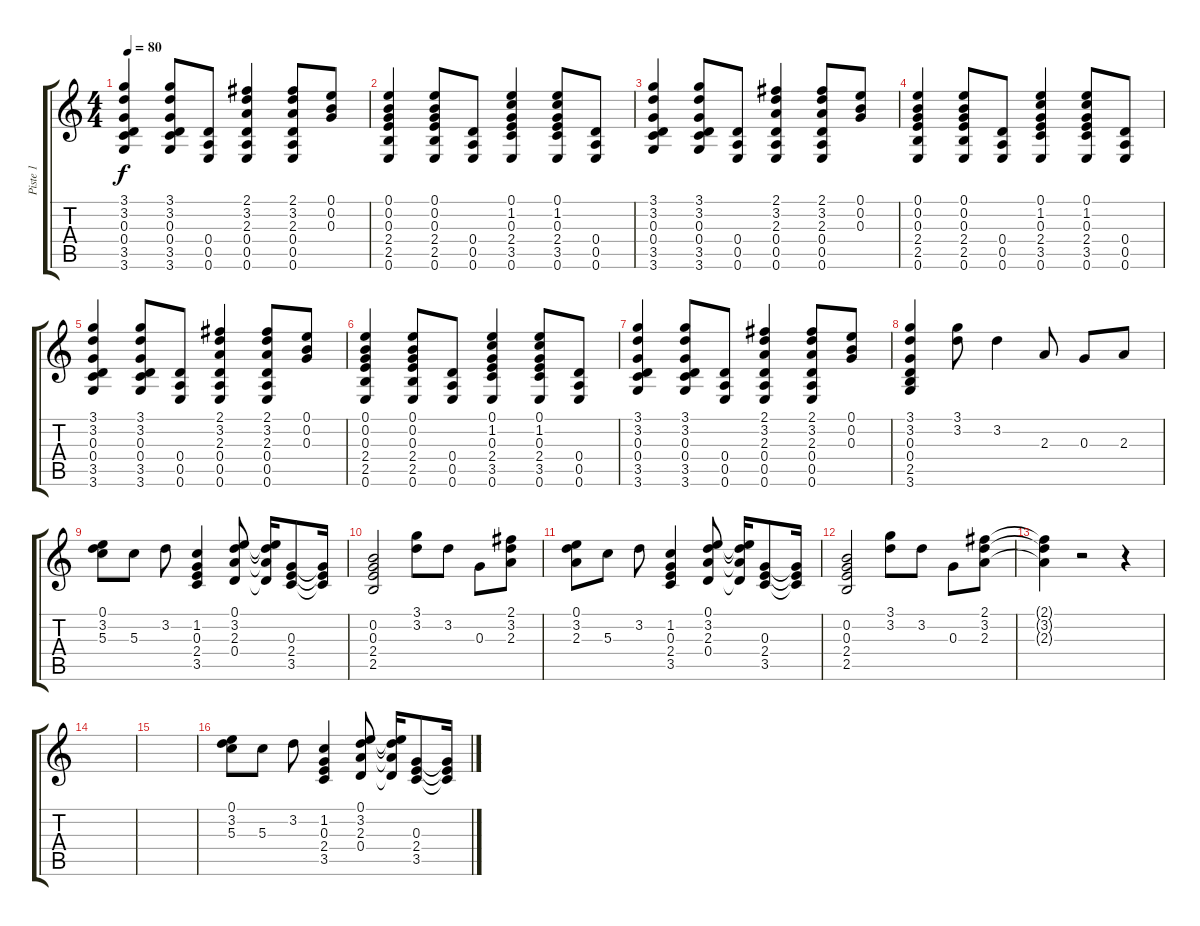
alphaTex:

\track ("Piste 1" "Piste 1") {instrument acousticguitarnylon}
\staff {score tabs}
\tuning (E4 B3 G3 D3 A2 E2) {hide}
\ts (4 4)
\tempo 80
\clef g2
\ks c
(3.1 3.2 0.3 0.4 3.5 3.6).4{dy f} (3.1 3.2 0.3 0.4 3.5 3.6).8 (0.4 0.5 0.6).8 (2.1 3.2 2.3 0.4 0.5 0.6).4 (2.1 3.2 2.3 0.4 0.5 0.6).8 (0.1 0.2 0.3).8 |
(0.1 0.2 0.3 2.4 2.5 0.6).4 (0.1 0.2 0.3 2.4 2.5 0.6).8 (0.4 0.5 0.6).8 (0.1 1.2 0.3 2.4 3.5 0.6).4 (0.1 1.2 0.3 2.4 3.5 0.6).8 (0.4 0.5 0.6).8 |
(3.1 3.2 0.3 0.4 3.5 3.6).4 (3.1 3.2 0.3 0.4 3.5 3.6).8 (0.4 0.5 0.6).8 (2.1 3.2 2.3 0.4 0.5 0.6).4 (2.1 3.2 2.3 0.4 0.5 0.6).8 (0.1 0.2 0.3).8 |
(0.1 0.2 0.3 2.4 2.5 0.6).4 (0.1 0.2 0.3 2.4 2.5 0.6).8 (0.4 0.5 0.6).8 (0.1 1.2 0.3 2.4 3.5 0.6).4 (0.1 1.2 0.3 2.4 3.5 0.6).8 (0.4 0.5 0.6).8 |
(3.1 3.2 0.3 0.4 3.5 3.6).4 (3.1 3.2 0.3 0.4 3.5 3.6).8 (0.4 0.5 0.6).8 (2.1 3.2 2.3 0.4 0.5 0.6).4 (2.1 3.2 2.3 0.4 0.5 0.6).8 (0.1 0.2 0.3).8 |
(0.1 0.2 0.3 2.4 2.5 0.6).4 (0.1 0.2 0.3 2.4 2.5 0.6).8 (0.4 0.5 0.6).8 (0.1 1.2 0.3 2.4 3.5 0.6).4 (0.1 1.2 0.3 2.4 3.5 0.6).8 (0.4 0.5 0.6).8 |
(3.1 3.2 0.3 0.4 3.5 3.6).4 (3.1 3.2 0.3 0.4 3.5 3.6).8 (0.4 0.5 0.6).8 (2.1 3.2 2.3 0.4 0.5 0.6).4 (2.1 3.2 2.3 0.4 0.5 0.6).8 (0.1 0.2 0.3).8 |
(3.1 3.2 0.3 0.4 2.5 3.6).4 (3.1 3.2).8 3.2.4 2.3.8 0.3.8 2.3.8 |
(0.1 3.2 5.3).8 5.3.8 3.2.8 (1.2 0.3 2.4 3.5).4 (0.1 3.2 2.3 0.4).8 (0.1{t} 3.2{t} 2.3{t} 0.4{t}).16 (0.3 2.4 3.5).8 (0.3{t} 2.4{t} 3.5{t}).16 |
(0.2 0.3 2.4 2.5).2 (3.1 3.2).8 3.2.8 0.3.8 (2.1 3.2 2.3).8 |
(0.1 3.2 2.3).8 5.3.8 3.2.8 (1.2 0.3 2.4 3.5).4 (0.1 3.2 2.3 0.4).8 (0.1{t} 3.2{t} 2.3{t} 0.4{t}).16 (0.3 2.4 3.5).8 (0.3{t} 2.4{t} 3.5{t}).16 |
(0.2 0.3 2.4 2.5).2 (3.1 3.2).8 3.2.8 0.3.8 (2.1 3.2 2.3).8 |
(2.1{t} 3.2{t} 2.3{t}).4 r.2 r.4 |
|
|
(0.1 3.2 5.3).8 5.3.8 3.2.8 (1.2 0.3 2.4 3.5).4 (0.1 3.2 2.3 0.4).8 (0.1{t} 3.2{t} 2.3{t} 0.4{t}).16 (0.3 2.4 3.5).8 (0.3{t} 2.4{t} 3.5{t}).16
